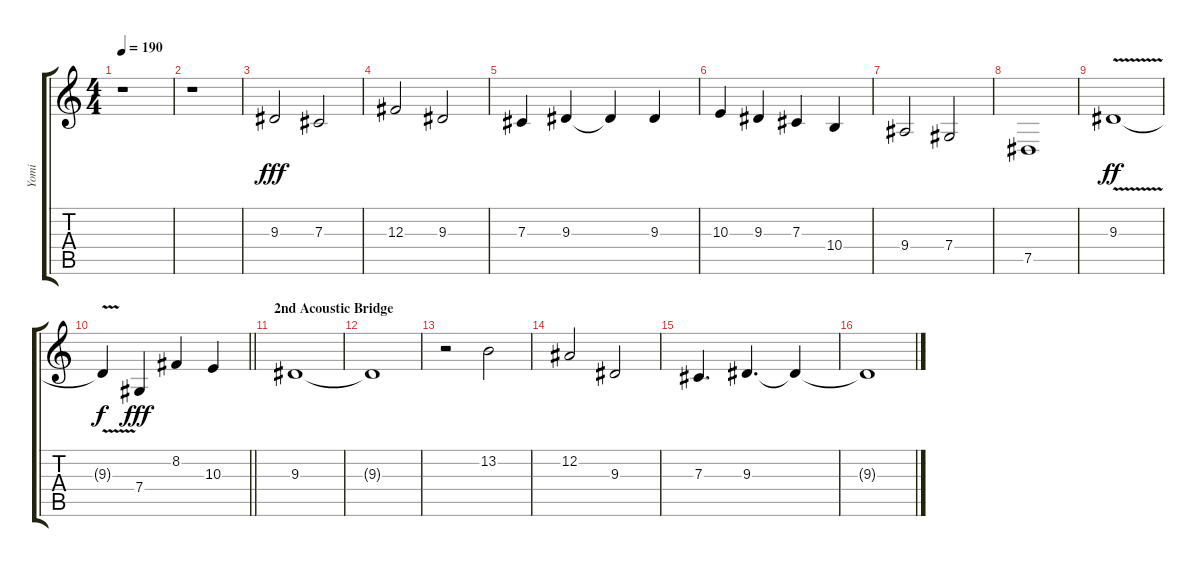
\track ("Yomi" "Yomi") {instrument oboe}
\staff {score tabs}
\tuning (Eb4 Bb3 Gb3 Db3 Ab2 Eb2) {hide}
\ts (4 4)
\tempo 190
\clef g2
\ks c
r.1{dy f} |
r.1 |
9.3.2{dy fff volume 11} 7.3.2 |
12.3.2 9.3.2 |
7.3.4 9.3.4 9.3{t}.4 9.3.4 |
10.3.4 9.3.4 7.3.4 10.4.4 |
9.4.2 7.4.2 |
7.5.1 |
9.3{v}.1{dy ff} |
\barLineRight lightlight
9.3{t}.4{dy f} 7.4.4{dy fff} 8.2.4 10.3.4 |
\section ("" "2nd Acoustic Bridge")
9.3.1 |
9.3{t}.1 |
r.2 13.2.2 |
12.2.2 9.3.2 |
7.3.4{d} 9.3.4{d} 9.3{t}.4 |
9.3{t}.1
